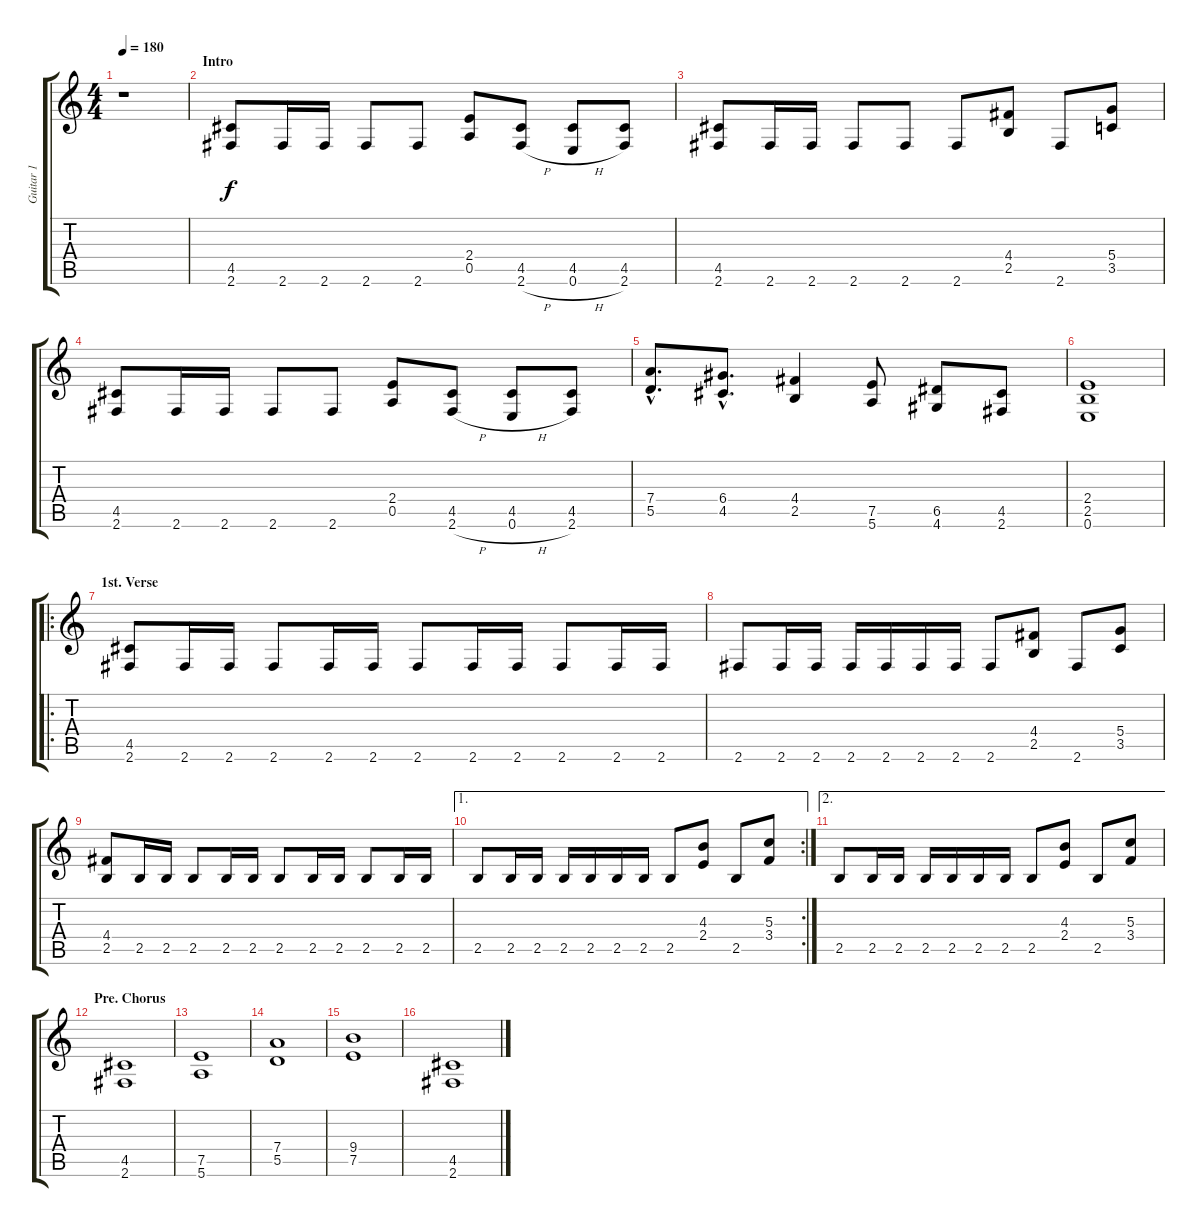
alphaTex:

\track ("Guitar 1" "Guitar 1") {instrument distortionguitar}
\staff {score tabs}
\tuning (E4 B3 G3 D3 A2 E2) {hide}
\ts (4 4)
\tempo 180
\clef g2
\ks c
r.1{dy f instrument distortionguitar} |
\section ("" "Intro")
(4.5 2.6).8 2.6.16 2.6.16 2.6.8 2.6.8 (2.4 0.5).8 (4.5 2.6{h}).8 (4.5 0.6{h}).8 (4.5 2.6).8 |
(4.5 2.6).8 2.6.16 2.6.16 2.6.8 2.6.8 2.6.8 (4.4 2.5).8 2.6.8 (5.4 3.5).8 |
(4.5 2.6).8 2.6.16 2.6.16 2.6.8 2.6.8 (2.4 0.5).8 (4.5 2.6{h}).8 (4.5 0.6{h}).8 (4.5 2.6).8 |
(7.4{hac} 5.5{hac}).8{d} (6.4{hac} 4.5{hac}).8{d} (4.4 2.5).4 (7.5 5.6).8 (6.5 4.6).8 (4.5 2.6).8 |
(2.4 2.5 0.6).1 |
\ro
\section ("" "1st. Verse")
(4.5 2.6).8 2.6.16 2.6.16 2.6.8 2.6.16 2.6.16 2.6.8 2.6.16 2.6.16 2.6.8 2.6.16 2.6.16 |
2.6.8 2.6.16 2.6.16 2.6.16 2.6.16 2.6.16 2.6.16 2.6.8 (4.4 2.5).8 2.6.8 (5.4 3.5).8 |
(4.4 2.5).8 2.5.16 2.5.16 2.5.8 2.5.16 2.5.16 2.5.8 2.5.16 2.5.16 2.5.8 2.5.16 2.5.16 |
\ae 1
\rc 2
2.5.8 2.5.16 2.5.16 2.5.16 2.5.16 2.5.16 2.5.16 2.5.8 (4.3 2.4).8 2.5.8 (5.3 3.4).8 |
\ae 2
2.5.8 2.5.16 2.5.16 2.5.16 2.5.16 2.5.16 2.5.16 2.5.8 (4.3 2.4).8 2.5.8 (5.3 3.4).8 |
\section ("" "Pre. Chorus")
(4.5 2.6).1 |
(7.5 5.6).1 |
(7.4 5.5).1 |
(9.4 7.5).1 |
(4.5 2.6).1
